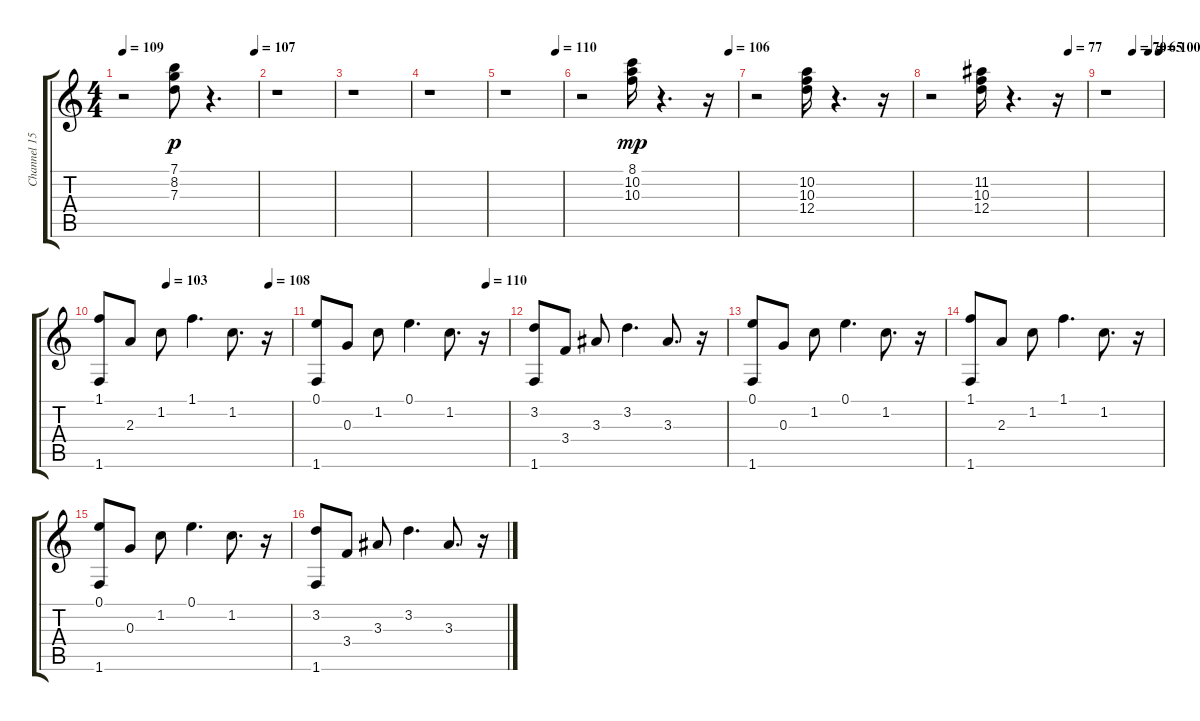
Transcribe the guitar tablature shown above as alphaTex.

\track ("Channel 15" "Channel 15") {instrument electricguitarclean}
\staff {score tabs}
\tuning (E4 B3 G3 D3 A2 E2) {hide}
\ts (4 4)
\tempo 109
\tempo (107 0.9791666666666666)
\clef g2
\ks c
r.2{dy mp} (7.1 8.2 7.3).8{dy p} r.4{d} |
r.1 |
r.1 |
r.1 |
\tempo (110 0.8854166666666666)
r.1 |
\tempo (106 0.9479166666666666)
r.2 (8.1 10.2 10.3).16{dy mp} r.4{d} r.16 |
r.2 (10.2 10.3 12.4).16 r.4{d} r.16 |
\tempo (77 0.8854166666666666)
r.2 (11.2 10.3 12.4).16 r.4{d} r.16 |
\tempo (70 0.4791666666666667)
\tempo (65 0.7604166666666666)
\tempo (100 0.9479166666666666)
r.1 |
\tempo (103 0.3541666666666667)
\tempo (108 0.8854166666666666)
(1.1 1.6).8 2.3.8 1.2.8 1.1.4{d} 1.2.8{d} r.16 |
\tempo (110 0.8854166666666666)
(0.1 1.6).8 0.3.8 1.2.8 0.1.4{d} 1.2.8{d} r.16 |
(3.2 1.6).8 3.4.8 3.3.8 3.2.4{d} 3.3.8{d} r.16 |
(0.1 1.6).8 0.3.8 1.2.8 0.1.4{d} 1.2.8{d} r.16 |
(1.1 1.6).8 2.3.8 1.2.8 1.1.4{d} 1.2.8{d} r.16 |
(0.1 1.6).8 0.3.8 1.2.8 0.1.4{d} 1.2.8{d} r.16 |
(3.2 1.6).8 3.4.8 3.3.8 3.2.4{d} 3.3.8{d} r.16
